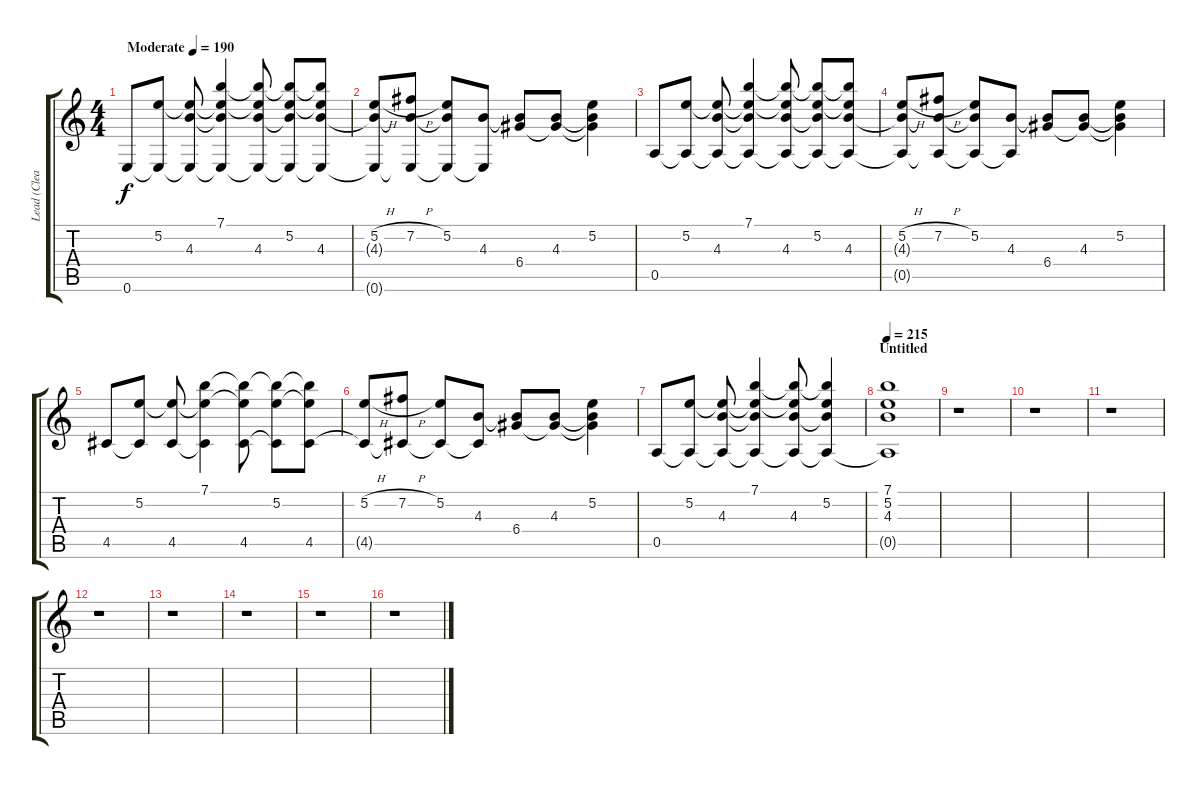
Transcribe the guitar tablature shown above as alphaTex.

\track ("Lead (Clean)" "Lead (Clea") {instrument electricguitarclean}
\staff {score tabs}
\tuning (E4 B3 G3 D3 A2 E2) {hide}
\ts (4 4)
\tempo (190 "Moderate")
\clef g2
\ks c
0.6.8{dy f instrument electricguitarclean} (5.2 0.6{t}).8 (5.2{t} 4.3 0.6{t}).8 (7.1 5.2{t} 4.3{t} 0.6{t}).4 (7.1{t} 5.2{t} 4.3 0.6{t}).8 (7.1{t} 5.2 4.3{t} 0.6{t}).8 (7.1{t} 5.2{t} 4.3 0.6{t}).8 |
(5.2{h} 4.3{t} 0.6{t}).8 (7.2{h} 4.3{t} 0.6{t}).8 (5.2 4.3{t} 0.6{t}).8 (4.3 0.6{t}).8 (4.3{t} 6.4).8 (4.3 6.4{t}).8 (5.2 4.3{t} 6.4{t}).4 |
0.5.8 (5.2 0.5{t}).8 (5.2{t} 4.3 0.5{t}).8 (7.1 5.2{t} 4.3{t} 0.5{t}).4 (7.1{t} 5.2{t} 4.3 0.5{t}).8 (7.1{t} 5.2 4.3{t} 0.5{t}).8 (7.1{t} 5.2{t} 4.3 0.5{t}).8 |
(5.2{h} 4.3{t} 0.5{t}).8 (7.2{h} 4.3{t} 0.5{t}).8 (5.2 4.3{t} 0.5{t}).8 (4.3 0.5{t}).8 (4.3{t} 6.4).8 (4.3 6.4{t}).8 (5.2 4.3{t} 6.4{t}).4 |
4.5.8 (5.2 4.5{t}).8 (5.2{t} 4.5).8 (7.1 5.2{t} 4.5{t}).4 (7.1{t} 5.2{t} 4.5).8 (7.1{t} 5.2 4.5{t}).8 (7.1{t} 5.2{t} 4.5).8 |
(5.2{h} 4.5{t}).8 (7.2{h} 4.5{t}).8 (5.2 4.5{t}).8 (4.3 4.5{t}).8 (4.3{t} 6.4).8 (4.3 6.4{t}).8 (5.2 4.3{t} 6.4{t}).4 |
0.5.8 (5.2 0.5{t}).8 (5.2{t} 4.3 0.5{t}).8 (7.1 5.2{t} 4.3{t} 0.5{t}).4 (7.1{t} 5.2{t} 4.3 0.5{t}).8 (7.1{t} 5.2 4.3{t} 0.5{t}).4 |
\section ("" "Untitled")
\tempo 215
(7.1 5.2 4.3 0.5{t}).1 |
r.1 |
r.1 |
r.1 |
r.1 |
r.1 |
r.1 |
r.1 |
r.1
